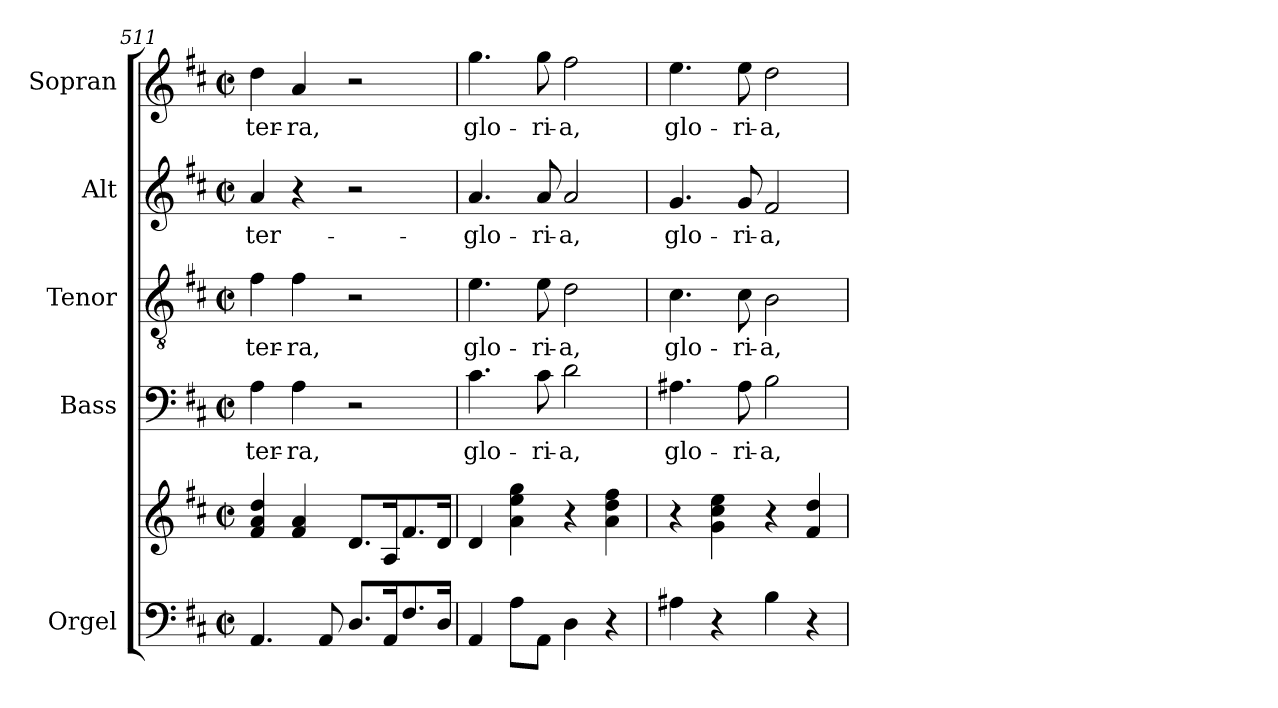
**kern	**kern	**kern	**text	**kern	**text	**kern	**text	**kern	**text
*part5	*part5	*part4	*part4	*part3	*part3	*part2	*part2	*part1	*part1
*staff6	*staff5	*staff4	*staff4	*staff3	*staff3	*staff2	*staff2	*staff1	*staff1
*I"Orgel	*	*I"Bass	*	*I"Tenor	*	*I"Alt	*	*I"Sopran	*
*I'Org.	*	*I'B.	*	*I'T.	*	*I'A.	*	*I'S.	*
*clefF4	*clefG2	*clefF4	*	*clefGv2	*	*clefG2	*	*clefG2	*
*k[f#c#]	*k[f#c#]	*k[f#c#]	*	*k[f#c#]	*	*k[f#c#]	*	*k[f#c#]	*
*D:	*D:	*D:	*	*D:	*	*D:	*	*D:	*
*M2/2	*M2/2	*M2/2	*	*M2/2	*	*M2/2	*	*M2/2	*
*met(c|)	*met(c|)	*met(c|)	*	*met(c|)	*	*met(c|)	*	*met(c|)	*
=511	=511	=511	=511	=511	=511	=511	=511	=511	=511
!	!	!	!LO:LY:b	!	!LO:LY:b	!	!LO:LY:b	!	!LO:LY:b
4.AA/	4f#/ 4a/ 4dd/	4A\	ter-	4f#\	ter-	4a/	ter-	4dd\	ter-
!	!	!	!LO:LY:b	!	!LO:LY:b	!	!LO:LY:b	!	!LO:LY:b
.	4f#/ 4a/	4A\	-ra,	4f#\	-ra,	4r	-ra,	4a/	-ra,
8AA/	.	.	.	.	.	.	.	.	.
8.D/L	8.d/L	2r	.	2r	.	2r	.	2r	.
16AA/k	16A/k	.	.	.	.	.	.	.	.
8.F#/	8.f#/	.	.	.	.	.	.	.	.
16D/Jk	16d/Jk	.	.	.	.	.	.	.	.
=512	=512	=512	=512	=512	=512	=512	=512	=512	=512
!	!	!	!LO:LY:b	!	!LO:LY:b	!	!LO:LY:b	!	!LO:LY:b
4AA/	4d/	4.c#\	glo-	4.e\	glo-	4.a/	glo-	4.gg\	glo-
8A\L	4a\ 4ee\ 4gg\	.	.	.	.	.	.	.	.
!	!	!	!LO:LY:b	!	!LO:LY:b	!	!LO:LY:b	!	!LO:LY:b
8AA\J	.	8c#\	-ri-	8e\	-ri-	8a/	-ri-	8gg\	-ri-
!	!	!	!LO:LY:b	!	!LO:LY:b	!	!LO:LY:b	!	!LO:LY:b
4D\	4r	2d\	-a,	2d\	-a,	2a/	-a,	2ff#\	-a,
4r	4a\ 4dd\ 4ff#\	.	.	.	.	.	.	.	.
=513	=513	=513	=513	=513	=513	=513	=513	=513	=513
!	!	!	!LO:LY:b	!	!LO:LY:b	!	!LO:LY:b	!	!LO:LY:b
4A#X\	4r	4.A#X\	glo-	4.c#\	glo-	4.g/	glo-	4.ee\	glo-
4r	4g\ 4cc#\ 4ee\	.	.	.	.	.	.	.	.
!	!	!	!LO:LY:b	!	!LO:LY:b	!	!LO:LY:b	!	!LO:LY:b
.	.	8A#\	-ri-	8c#\	-ri-	8g/	-ri-	8ee\	-ri-
!	!	!	!LO:LY:b	!	!LO:LY:b	!	!LO:LY:b	!	!LO:LY:b
4B\	4r	2B\	-a,	2B\	-a,	2f#/	-a,	2dd\	-a,
4r	4f#/ 4dd/	.	.	.	.	.	.	.	.
=	=	=	=	=	=	=	=	=	=
*-	*-	*-	*-	*-	*-	*-	*-	*-	*-
